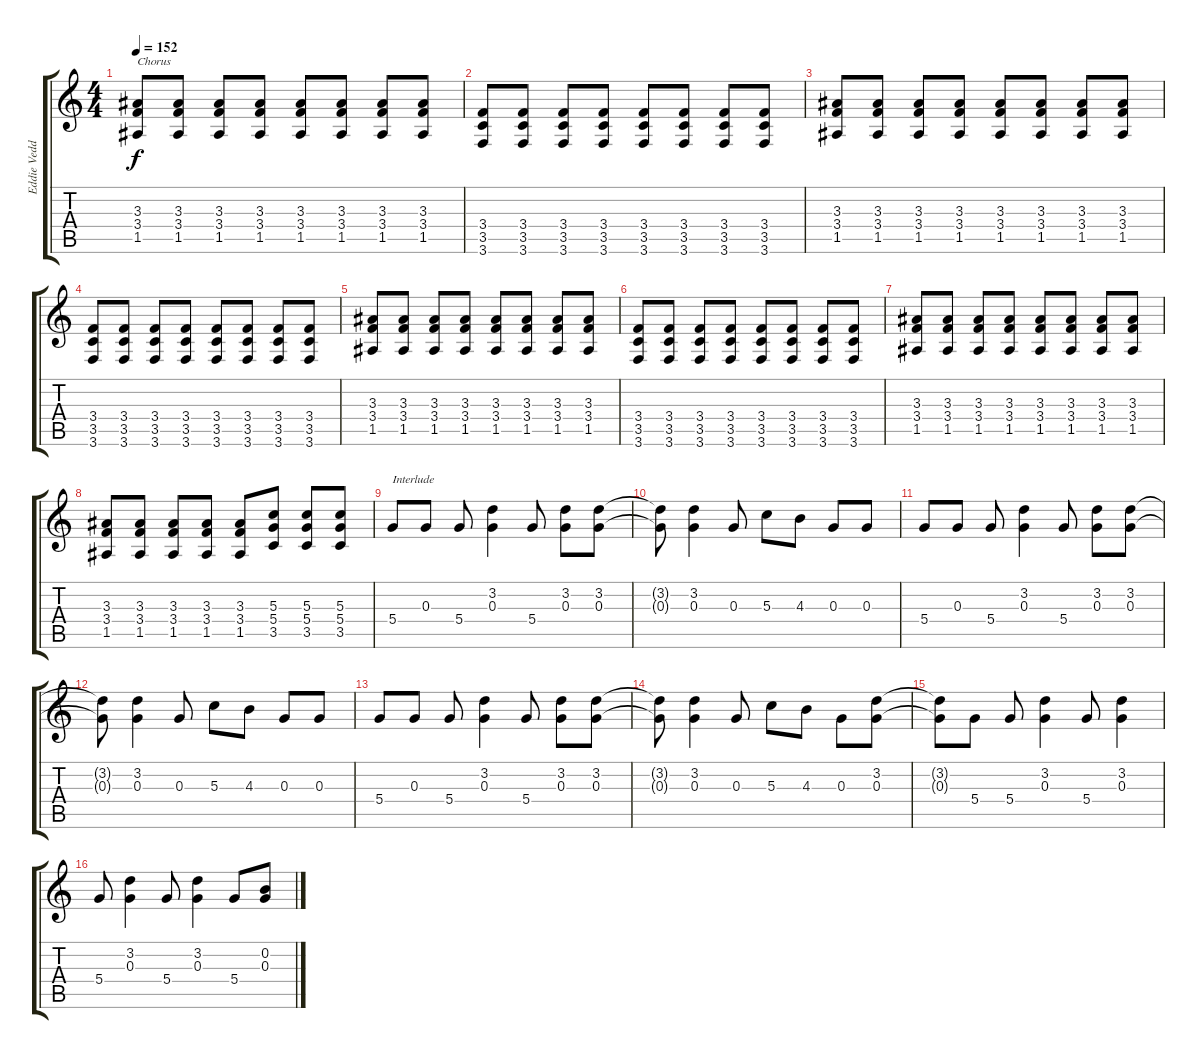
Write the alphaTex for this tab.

\track ("Eddie Vedder" "Eddie Vedd") {instrument distortionguitar}
\staff {score tabs}
\tuning (E4 B3 G3 D3 A2 D2) {hide}
\ts (4 4)
\tempo 152
\clef g2
\ks c
(3.3 3.4 1.5).8{txt "Chorus" dy f} (3.3 3.4 1.5).8 (3.3 3.4 1.5).8 (3.3 3.4 1.5).8 (3.3 3.4 1.5).8 (3.3 3.4 1.5).8 (3.3 3.4 1.5).8 (3.3 3.4 1.5).8 |
(3.4 3.5 3.6).8 (3.4 3.5 3.6).8 (3.4 3.5 3.6).8 (3.4 3.5 3.6).8 (3.4 3.5 3.6).8 (3.4 3.5 3.6).8 (3.4 3.5 3.6).8 (3.4 3.5 3.6).8 |
(3.3 3.4 1.5).8 (3.3 3.4 1.5).8 (3.3 3.4 1.5).8 (3.3 3.4 1.5).8 (3.3 3.4 1.5).8 (3.3 3.4 1.5).8 (3.3 3.4 1.5).8 (3.3 3.4 1.5).8 |
(3.4 3.5 3.6).8 (3.4 3.5 3.6).8 (3.4 3.5 3.6).8 (3.4 3.5 3.6).8 (3.4 3.5 3.6).8 (3.4 3.5 3.6).8 (3.4 3.5 3.6).8 (3.4 3.5 3.6).8 |
(3.3 3.4 1.5).8 (3.3 3.4 1.5).8 (3.3 3.4 1.5).8 (3.3 3.4 1.5).8 (3.3 3.4 1.5).8 (3.3 3.4 1.5).8 (3.3 3.4 1.5).8 (3.3 3.4 1.5).8 |
(3.4 3.5 3.6).8 (3.4 3.5 3.6).8 (3.4 3.5 3.6).8 (3.4 3.5 3.6).8 (3.4 3.5 3.6).8 (3.4 3.5 3.6).8 (3.4 3.5 3.6).8 (3.4 3.5 3.6).8 |
(3.3 3.4 1.5).8 (3.3 3.4 1.5).8 (3.3 3.4 1.5).8 (3.3 3.4 1.5).8 (3.3 3.4 1.5).8 (3.3 3.4 1.5).8 (3.3 3.4 1.5).8 (3.3 3.4 1.5).8 |
(3.3 3.4 1.5).8 (3.3 3.4 1.5).8 (3.3 3.4 1.5).8 (3.3 3.4 1.5).8 (3.3 3.4 1.5).8 (5.3 5.4 3.5).8 (5.3 5.4 3.5).8 (5.3 5.4 3.5).8 |
5.4.8{txt "Interlude"} 0.3.8 5.4.8 (3.2 0.3).4 5.4.8 (3.2 0.3).8 (3.2 0.3).8 |
(3.2{t} 0.3{t}).8 (3.2 0.3).4 0.3.8 5.3.8 4.3.8 0.3.8 0.3.8 |
5.4.8 0.3.8 5.4.8 (3.2 0.3).4 5.4.8 (3.2 0.3).8 (3.2 0.3).8 |
(3.2{t} 0.3{t}).8 (3.2 0.3).4 0.3.8 5.3.8 4.3.8 0.3.8 0.3.8 |
5.4.8 0.3.8 5.4.8 (3.2 0.3).4 5.4.8 (3.2 0.3).8 (3.2 0.3).8 |
(3.2{t} 0.3{t}).8 (3.2 0.3).4 0.3.8 5.3.8 4.3.8 0.3.8 (3.2 0.3).8 |
(3.2{t} 0.3{t}).8 5.4.8 5.4.8 (3.2 0.3).4 5.4.8 (3.2 0.3).4 |
5.4.8 (3.2 0.3).4 5.4.8 (3.2 0.3).4 5.4.8 (0.2 0.3).8
